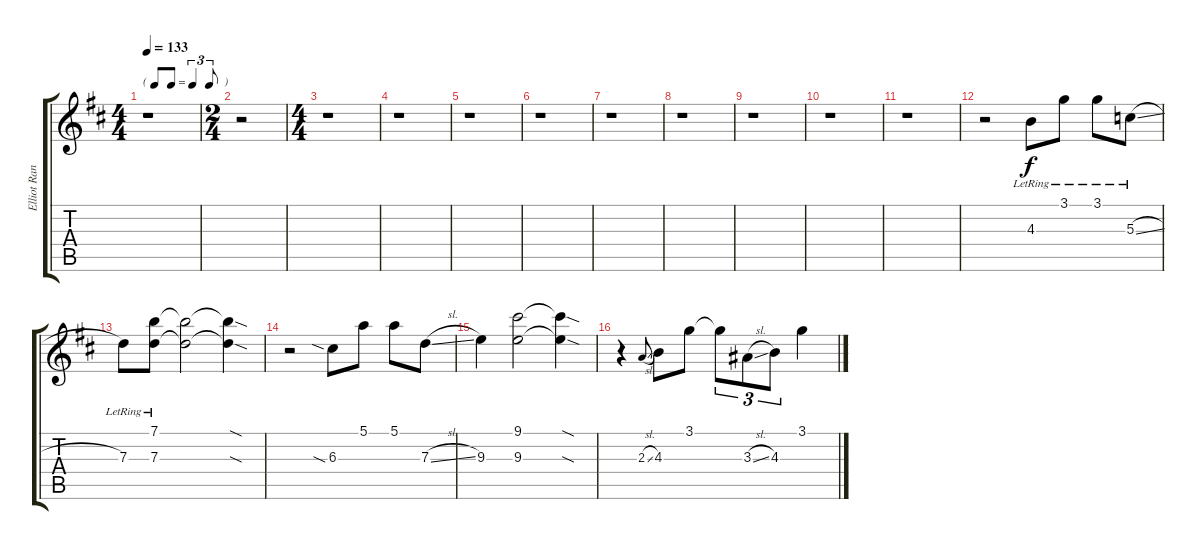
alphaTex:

\track ("Elliot Randall" "Elliot Ran") {instrument overdrivenguitar}
\staff {score tabs}
\tuning (E4 B3 G3 D3 A2 E2) {hide}
\ts (4 4)
\tf triplet8th
\tempo 133
\clef g2
\ks d
r.1{dy f} |
\ts (2 4)
r.2 |
\ts (4 4)
r.1 |
r.1 |
r.1 |
r.1 |
r.1 |
r.1 |
r.1 |
r.1 |
r.1 |
r.2 4.3{lr}.8 3.1{lr}.8 3.1{lr}.8 5.3{sl lr}.8 |
7.3{lr}.8 (7.1 7.3{lr}).8 (7.1{t} 7.3{t}).2 (7.1{sod t} 7.3{sod t}).4 |
r.2 6.3{sia}.8 5.1.8 5.1.8 7.3{sl}.8 |
9.3.4 (9.1 9.3).2 (9.1{sod t} 9.3{sod t}).4 |
r.4 2.3{sl}.8{gr onbeat} 4.3.8 3.1.8 3.1{t}.8{tu (3 2)} 3.3{sl}.8{tu (3 2)} 4.3.8{tu (3 2)} 3.1.4
